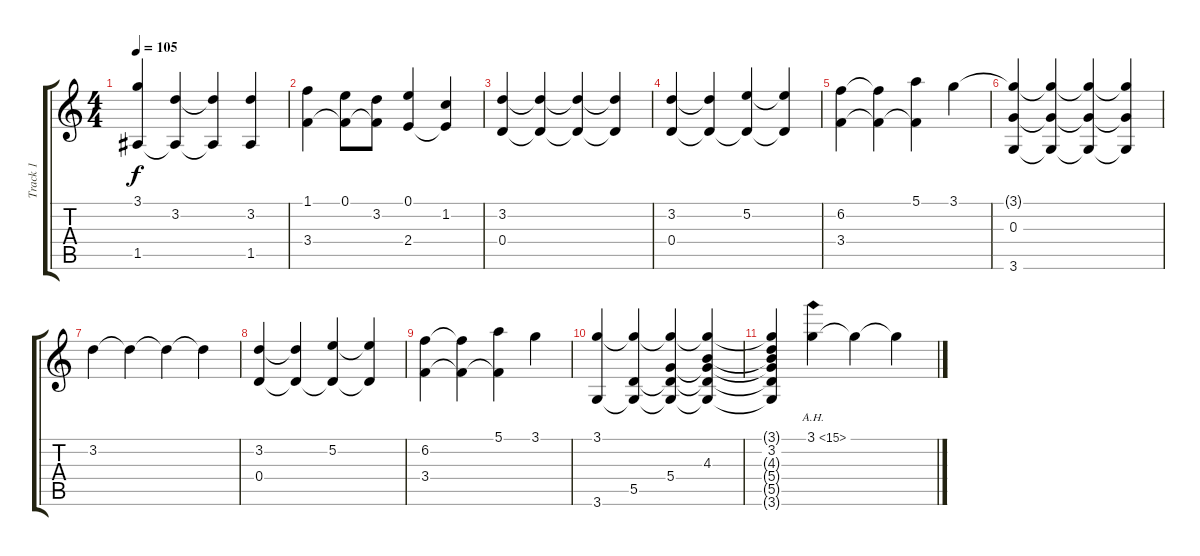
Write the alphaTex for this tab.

\track ("Track 1" "Track 1") {instrument acousticguitarnylon}
\staff {score tabs}
\tuning (E4 B3 G3 D3 A2 E2) {hide}
\ts (4 4)
\tempo 105
\clef g2
\ks c
(3.1 1.5).4{dy f} (3.2 1.5{t}).4 (3.2{t} 1.5{t}).4 (3.2 1.5).4 |
(1.1 3.4).4 (0.1 3.4{t}).8 (3.2 3.4{t}).8 (0.1 2.4).4 (1.2 2.4{t}).4 |
(3.2 0.4).4 (3.2{t} 0.4{t}).4 (3.2{t} 0.4{t}).4 (3.2{t} 0.4{t}).4 |
(3.2 0.4).4 (3.2{t} 0.4{t}).4 (5.2 0.4{t}).4 (5.2{t} 0.4{t}).4 |
(6.2 3.4).4 (6.2{t} 3.4{t}).4 (5.1 3.4{t}).4 3.1.4 |
(3.1{t} 0.3 3.6).4 (3.1{t} 0.3{t} 3.6{t}).4 (3.1{t} 0.3{t} 3.6{t}).4 (3.1{t} 0.3{t} 3.6{t}).4 |
3.2.4 3.2{t}.4 3.2{t}.4 3.2{t}.4 |
(3.2 0.4).4 (3.2{t} 0.4{t}).4 (5.2 0.4{t}).4 (5.2{t} 0.4{t}).4 |
(6.2 3.4).4 (6.2{t} 3.4{t}).4 (5.1 3.4{t}).4 3.1.4 |
(3.1 3.6).4 (3.1{t} 5.5 3.6{t}).4 (3.1{t} 5.4 5.5{t} 3.6{t}).4 (3.1{t} 4.3 5.4{t} 5.5{t} 3.6{t}).4 |
(3.1{t} 3.2 4.3{t} 5.4{t} 5.5{t} 3.6{t}).4 3.1{ah 12}.4 3.1{t}.4 3.1{t}.4
